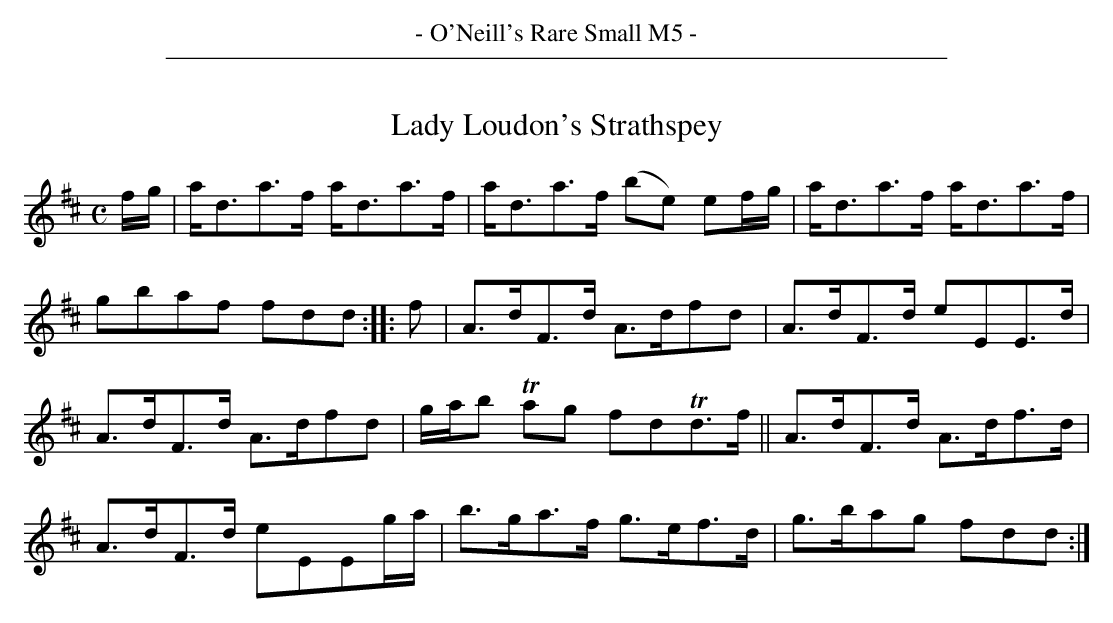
X:1
T: Lady Loudon's Strathspey
M: C
L: 1/8
K: D
f/g/ |\
a<da>f a<da>f | a<da>f (be) ef/g/ |\
a<da>f a<da>f | gbaf fdd :: f |\
A>dF>d A>dfd | A>dF>d eEE>d |
A>dF>d A>dfd | g/a/b Tag fdTd>f ||\
A>dF>d A>df>d | A>dF>d eEEg/a/ |\
b>ga>f g>ef>d | g>bag fdd :|
